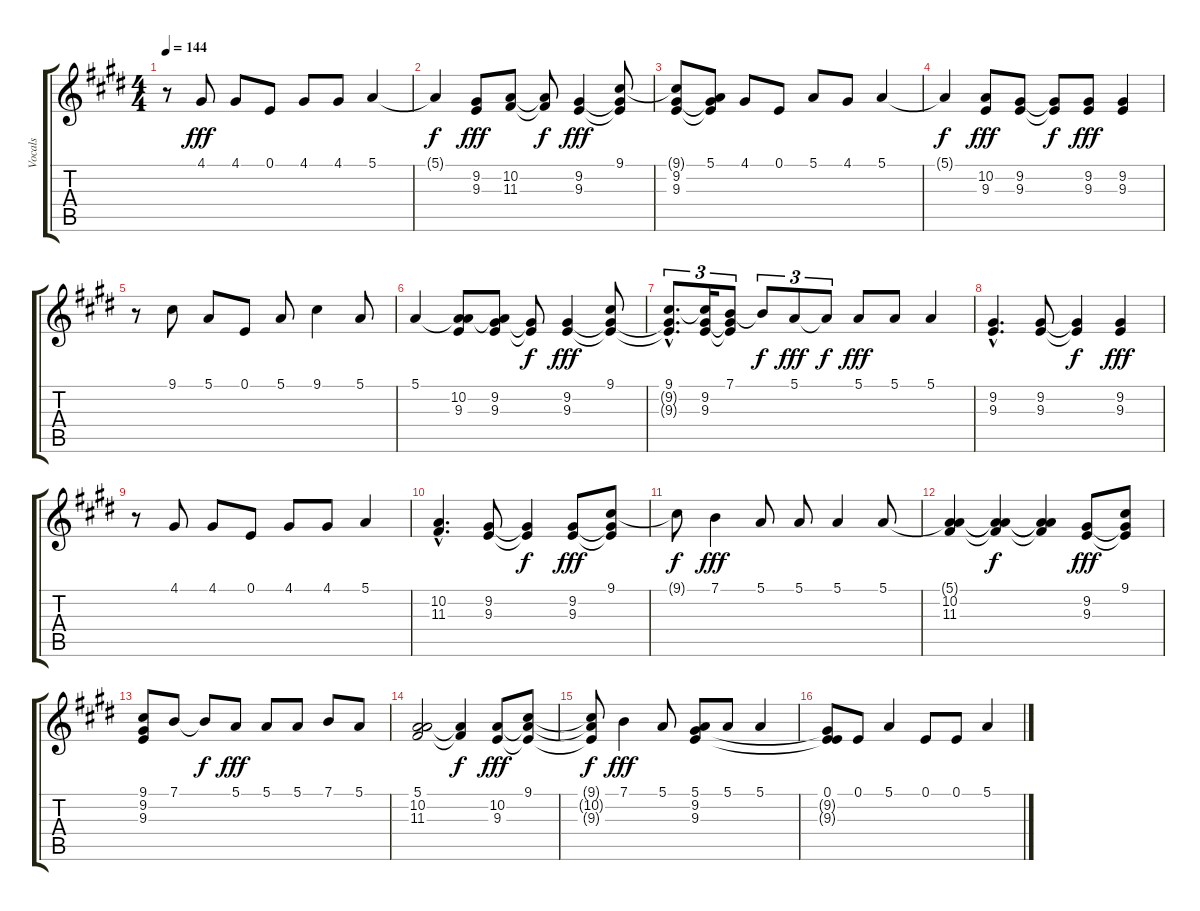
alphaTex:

\track ("Vocals" "Vocals") {instrument lead6voice}
\staff {score tabs}
\tuning (E4 B3 G3 D3 A2 E2) {hide}
\ts (4 4)
\tempo 144
\clef g2
\ks e
r.8{dy fff} 4.1.8 4.1.8 0.1.8 4.1.8 4.1.8 5.1.4 |
5.1{t}.4{dy f} (9.2 9.3).8{dy fff} (10.2 11.3).8 (10.2{t} 11.3{t}).8{dy f} (9.2 9.3).4{dy fff} (9.1 9.2{t} 9.3{t}).8 |
(9.1{t} 9.2 9.3).8 (5.1 9.2{t} 9.3{t}).8 4.1.8 0.1.8 5.1.8 4.1.8 5.1.4 |
5.1{t}.4{dy f} (10.2 9.3).8{dy fff} (9.2 9.3).8 (9.2{t} 9.3{t}).8{dy f} (9.2 9.3).8{dy fff} (9.2 9.3).4 |
r.8 9.1.8 5.1.8 0.1.8 5.1.8 9.1.4 5.1.8 |
5.1.4 (5.1{t} 10.2 9.3).8 (5.1{t} 9.2 9.3).8 (9.2{t} 9.3{t}).8{dy f} (9.2 9.3).4{dy fff} (9.1 9.2{t} 9.3{t}).8 |
(9.1{hac} 9.2{t} 9.3{t}).8{d tu (3 2)} (9.1{t} 9.2 9.3).16{tu (3 2)} (7.1 9.2{t} 9.3{t}).8{tu (3 2)} 7.1{t}.8{tu (3 2) dy f} 5.1.8{tu (3 2) dy fff} 5.1{t}.8{tu (3 2) dy f} 5.1.8{dy fff} 5.1.8 5.1.4 |
(9.2{hac} 9.3{hac}).4{d} (9.2 9.3).8 (9.2{t} 9.3{t}).4{dy f} (9.2 9.3).4{dy fff} |
r.8 4.1.8 4.1.8 0.1.8 4.1.8 4.1.8 5.1.4 |
(10.2{hac} 11.3{hac}).4{d} (9.2 9.3).8 (9.2{t} 9.3{t}).4{dy f} (9.2 9.3).8{dy fff} (9.1 9.2{t} 9.3{t}).8 |
9.1{t}.8{dy f} 7.1.4{dy fff} 5.1.8 5.1.8 5.1.4 5.1.8 |
(5.1{t} 10.2 11.3).4 (5.1{t} 10.2{t} 11.3{t}).4{dy f} (5.1{t} 10.2{t} 11.3{t}).4 (9.2 9.3).8{dy fff} (9.1 9.2{t} 9.3{t}).8 |
(9.1 9.2 9.3).8 7.1.8 7.1{t}.8{dy f} 5.1.8{dy fff} 5.1.8 5.1.8 7.1.8 5.1.8 |
(5.1 10.2 11.3).2 (10.2{t} 11.3{t}).4{dy f} (10.2 9.3).8{dy fff} (9.1 10.2{t} 9.3{t}).8 |
(9.1{t} 10.2{t} 9.3{t}).8{dy f} 7.1.4{dy fff} 5.1.8 (5.1 9.2 9.3).8 5.1.8 5.1.4 |
(0.1 9.2{t} 9.3{t}).8 0.1.8 5.1.4 0.1.8 0.1.8 5.1.4
